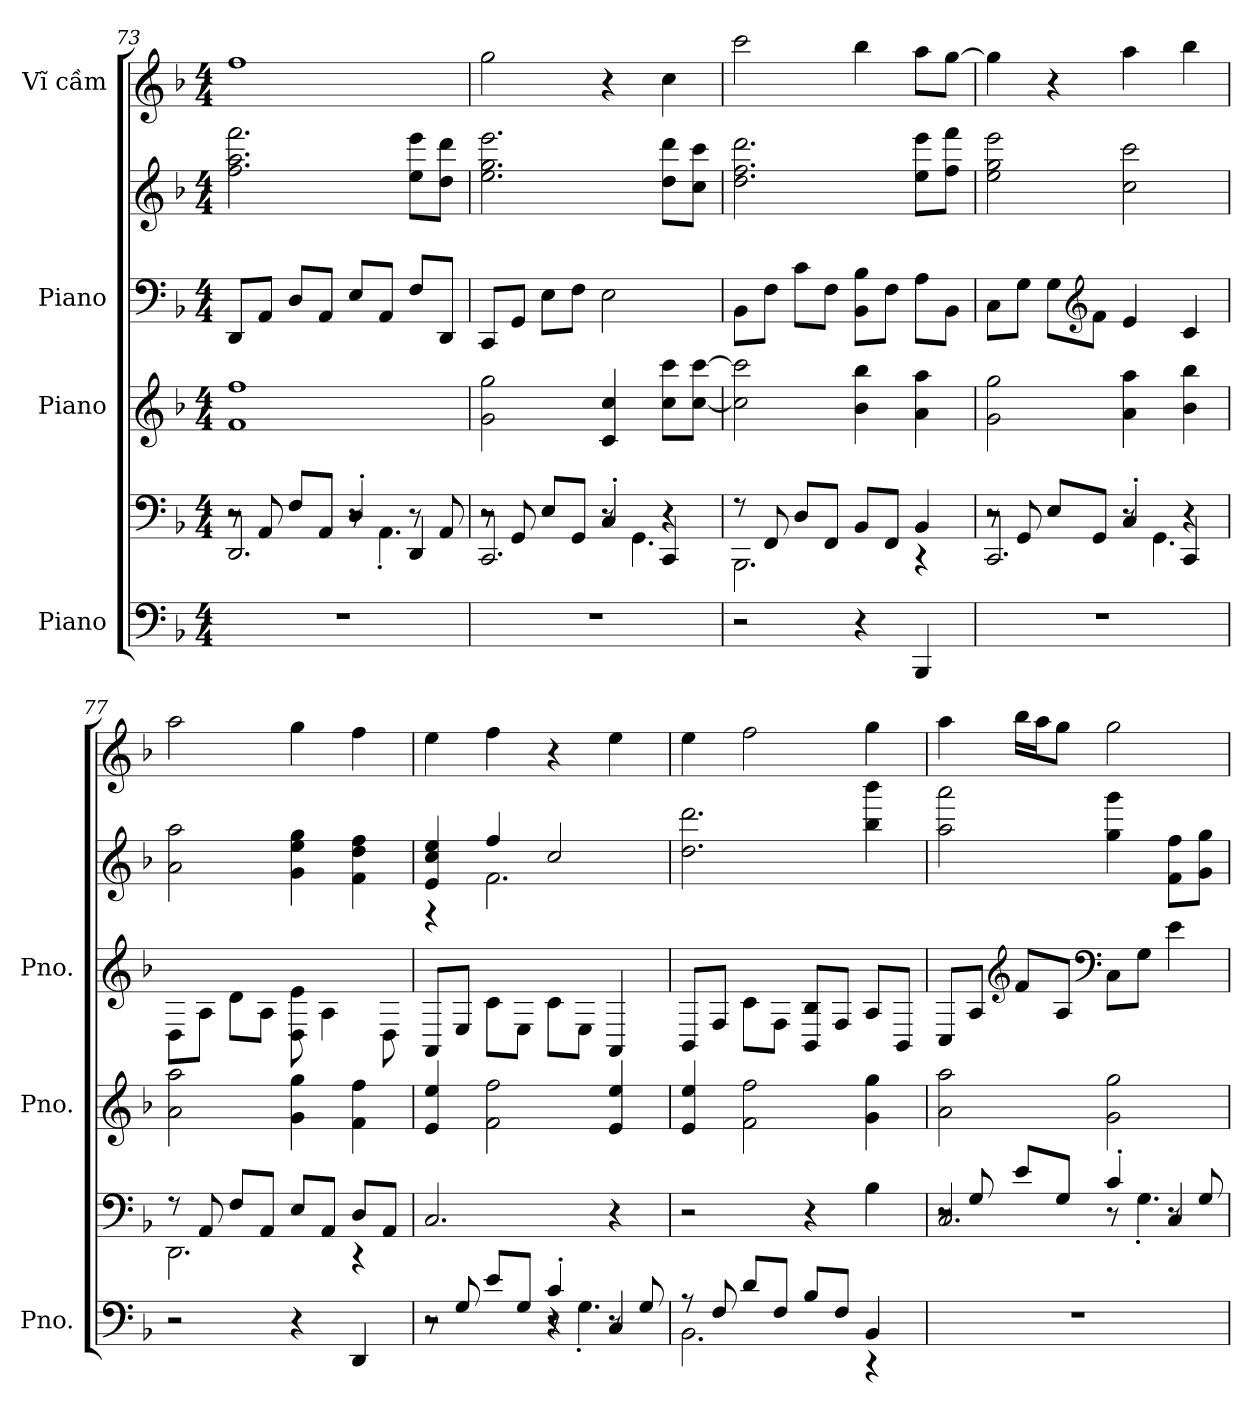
**kern	**kern	**kern	**kern	**kern	**kern
*part4	*part4	*part3	*part2	*part2	*part1
*staff6	*staff5	*staff4	*staff3	*staff2	*staff1
*I"Piano	*	*I"Piano	*I"Piano	*	*I"Vĩ cầm
*I'Pno.	*	*I'Pno.	*I'Pno.	*	*
*clefF4	*clefF4	*clefG2	*clefF4	*clefG2	*clefG2
*k[b-]	*k[b-]	*k[b-]	*k[b-]	*k[b-]	*k[b-]
*M4/4	*M4/4	*M4/4	*M4/4	*M4/4	*M4/4
=73	=73	=73	=73	=73	=73
*	*^	*	*	*	*
*	*	*^	*	*	*	*
1r	8r	2r	2.DD/	1f 1ff	8DD/L	2.ff\ 2.aa\ 2.fff\	1ff
.	8AA/	.	.	.	8AA/J	.	.
.	8F/L	.	.	.	8D/L	.	.
.	8AA/J	.	.	.	8AA/J	.	.
.	4D'/	8r	.	.	8E/L	.	.
.	.	4.AA'\	.	.	8AA/J	.	.
.	8r	.	4DD/	.	8F/L	8ee\ 8eee\L	.
.	8AA/	.	.	.	8DD/J	8dd\ 8ddd\J	.
=74	=74	=74	=74	=74	=74	=74	=74
1r	8r	2r	2.CC/	2g\ 2gg\	8CC/L	2.ee\ 2.gg\ 2.eee\	2gg\
.	8GG/	.	.	.	8GG/J	.	.
.	8E/L	.	.	.	8E\L	.	.
.	8GG/J	.	.	.	8F\J	.	.
.	4C'/	8r	.	4c/ 4cc/	2E\	.	4r
.	.	4.GG\	.	.	.	.	.
.	4CC/	.	4r	8cc\ 8ccc\L	.	8dd\ 8ddd\L	4cc\
.	.	.	.	[8cc\ [8ccc\J	.	8cc\ 8ccc\J	.
*	*	*v	*v	*	*	*	*
=75	=75	=75	=75	=75	=75	=75
2r	8r	2.BBB-\	2cc\] 2ccc\]	8BB-\L	2.dd\ 2.ff\ 2.ddd\	2ccc\
.	8FF/	.	.	8F\J	.	.
.	8D/L	.	.	8c\L	.	.
.	8FF/J	.	.	8F\J	.	.
4r	8BB-/L	.	4b-\ 4bb-\	8BB-\ 8B-\L	.	4bb-\
.	8FF/J	.	.	8F\J	.	.
4BBB-/	4BB-/	4r	4a\ 4aa\	8A\L	8ee\ 8eee\L	8aa\L
.	.	.	.	8BB-\J	8ff\ 8fff\J	[8gg\J
=76	=76	=76	=76	=76	=76	=76
*	*	*^	*	*	*	*
1r	8r	2r	2.CC/	2g\ 2gg\	8C\L	2ee\ 2gg\ 2eee\	4gg\]
.	8GG/	.	.	.	8G\J	.	.
.	8E/L	.	.	.	8G\L	.	4r
*	*	*	*	*	*clefG2	*	*
.	8GG/J	.	.	.	8f\J	.	.
.	4C'/	8r	.	4a\ 4aa\	4e/	2cc\ 2ccc\	4aa\
.	.	4.GG\	.	.	.	.	.
.	4CC/	.	4r	4b-\ 4bb-\	4c/	.	4bb-\
*	*	*v	*v	*	*	*	*
=77	=77	=77	=77	=77	=77	=77
2r	8r	2.DD\	2a\ 2aa\	8D\L	2a\ 2aa\	2aa\
.	8AA/	.	.	8A\J	.	.
.	8F/L	.	.	8d\L	.	.
.	8AA/J	.	.	8A\J	.	.
4r	8E/L	.	4g\ 4gg\	8D\ 8e\	4g\ 4ee\ 4gg\	4gg\
.	8AA/J	.	.	4A\	.	.
4DD/	8D/L	4r	4f\ 4ff\	.	4f\ 4dd\ 4ff\	4ff\
.	8AA/J	.	.	8D\	.	.
*	*v	*v	*	*	*	*
!!LO:LB:g=z
=78	=78	=78	=78	=78	=78
*^	*	*	*	*^	*
*	*^	*	*	*	*	*	*
8r	2r	2r	2.C/	4e/ 4ee/	8AA/L	4e/ 4cc/ 4ee/	4r	4ee\
8G/	.	.	.	.	8E/J	.	.	.
8e/L	.	.	.	2f\ 2ff\	8c\L	4ff/	2.f\	4ff\
8G/J	.	.	.	.	8E\J	.	.	.
4c'/	8r	4r	.	.	8c\L	2cc/	.	4r
.	4.G'\	.	.	.	8E\J	.	.	.
8r	.	4C/	4r	4e/ 4ee/	4AA/	.	.	4ee\
8G/	.	.	.	.	.	.	.	.
*	*v	*v	*	*	*	*v	*v	*
=79	=79	=79	=79	=79	=79	=79
8r	2.BB-\	2r	4e/ 4ee/	8BB-/L	2.dd\ 2.ddd\	4ee\
8F/	.	.	.	8F/J	.	.
8d/L	.	.	2f\ 2ff\	8c\L	.	2ff\
8F/J	.	.	.	8F\J	.	.
8B-/L	.	4r	.	8BB-/ 8B-/L	.	.
8F/J	.	.	.	8F/J	.	.
4BB-/	4r	4B-\	4g\ 4gg\	8A/L	4bb-\ 4bbb-\	4gg\
.	.	.	.	8BB-/J	.	.
*v	*v	*	*	*	*	*
=80	=80	=80	=80	=80	=80
*	*^	*	*	*	*
*	*	*^	*	*	*	*
1r	8r	2r	2.C/	2a\ 2aa\	8C/L	2aa\ 2aaa\	4aa\
.	8G/	.	.	.	8A/J	.	.
*	*	*	*	*	*clefG2	*	*
.	8e/L	.	.	.	8f/L	.	16bb-\LL
.	.	.	.	.	.	.	16aa\J
.	8G/J	.	.	.	8A/J	.	8gg\J
*	*	*	*	*	*clefF4	*	*
.	4c'/	8r	.	2g\ 2gg\	8C\L	4gg\ 4ggg\	2gg\
.	.	4.G'\	.	.	8G\J	.	.
.	8r	.	4C/	.	4e\	8f\ 8ff\L	.
.	8G/	.	.	.	.	8g\ 8gg\J	.
*	*v	*v	*v	*	*	*	*
=	=	=	=	=	=
*-	*-	*-	*-	*-	*-
